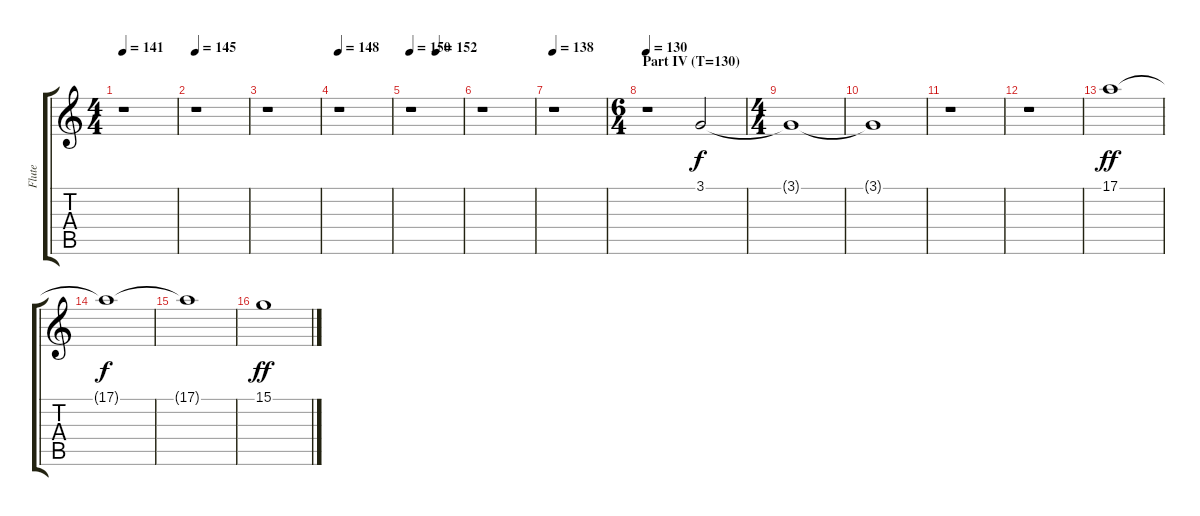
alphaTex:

\track ("Flute" "Flute") {instrument flute}
\staff {score tabs}
\tuning (E4 B3 G3 D3 A2 E2) {hide}
\ts (4 4)
\tempo 141
\clef g2
\ks c
r.1{dy f} |
\tempo 145
r.1 |
r.1 |
\tempo 148
r.1 |
\tempo 150
\tempo (152 0.5)
r.1 |
r.1 |
\tempo 138
r.1 |
\ts (6 4)
\section ("" "Part IV (T=130)")
\tempo 130
r.1 3.1.2{volume 2} |
\ts (4 4)
3.1{t}.1{volume 11 instrument flute} |
3.1{t}.1{volume 5} |
r.1 |
r.1 |
17.1.1{dy ff volume 10} |
17.1{t}.1{dy f} |
17.1{t}.1 |
15.1.1{dy ff}
